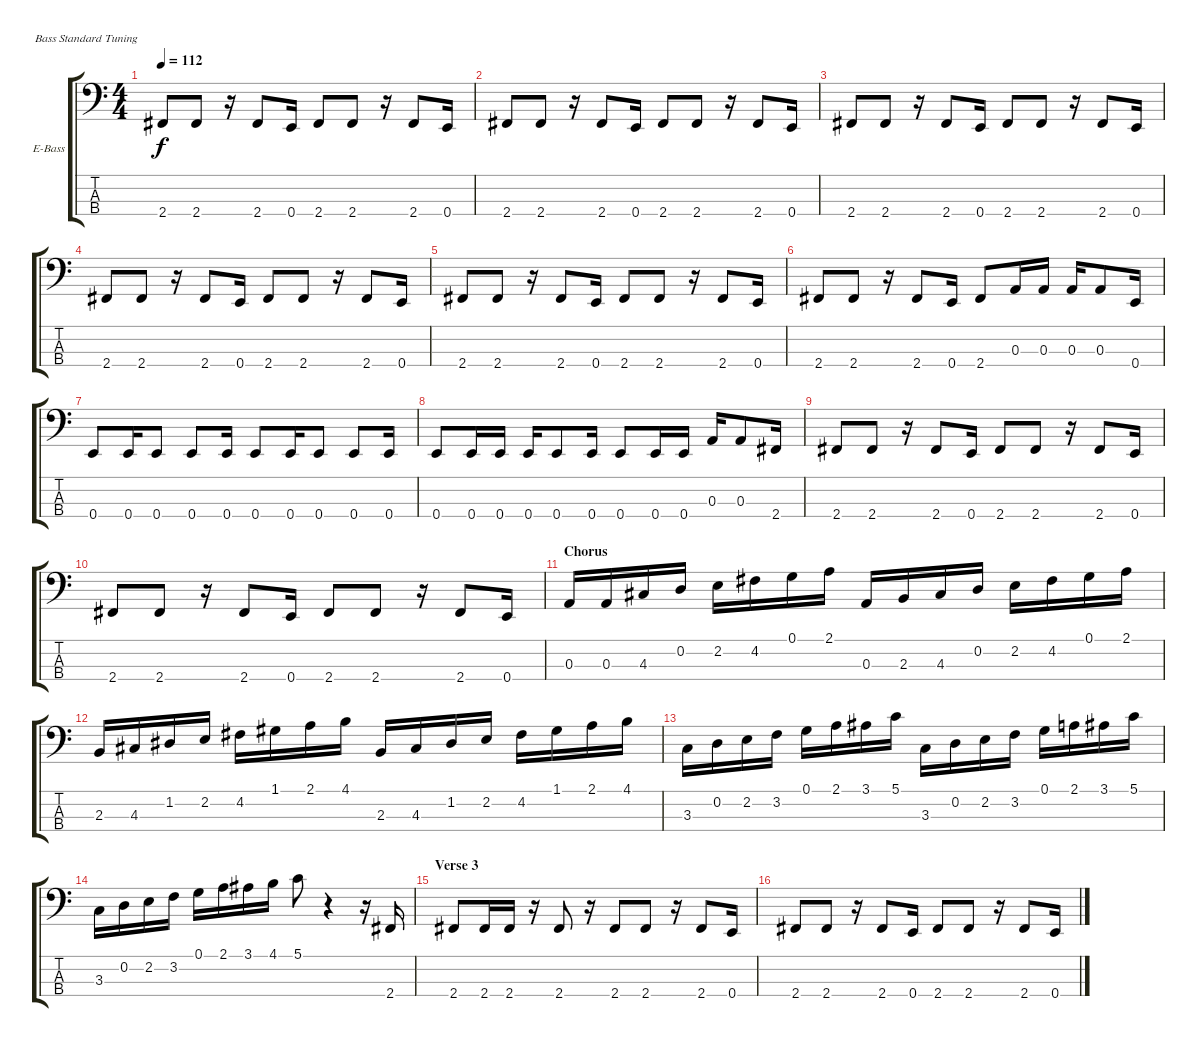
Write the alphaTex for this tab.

\bracketExtendMode groupsimilarinstruments
\firstSystemTrackNameOrientation horizontal
\otherSystemsTrackNameOrientation horizontal
\track ("Electric Bass" "E-Bass") {instrument electricbasspick}
\staff {score tabs}
\tuning (G2 D2 A1 E1)
\ts (4 4)
\tempo 112
\clef f4
\ks c
2.4.8{dy f} 2.4.8 r.16 2.4.8 0.4.16 2.4.8 2.4.8 r.16 2.4.8 0.4.16 |
2.4.8 2.4.8 r.16 2.4.8 0.4.16 2.4.8 2.4.8 r.16 2.4.8 0.4.16 |
2.4.8 2.4.8 r.16 2.4.8 0.4.16 2.4.8 2.4.8 r.16 2.4.8 0.4.16 |
2.4.8 2.4.8 r.16 2.4.8 0.4.16 2.4.8 2.4.8 r.16 2.4.8 0.4.16 |
2.4.8 2.4.8 r.16 2.4.8 0.4.16 2.4.8 2.4.8 r.16 2.4.8 0.4.16 |
2.4.8 2.4.8 r.16 2.4.8 0.4.16 2.4.8 0.3.16 0.3.16 0.3.16 0.3.8 0.4.16 |
0.4.8 0.4.16 0.4.8 0.4.8 0.4.16 0.4.8 0.4.16 0.4.8 0.4.8 0.4.16 |
0.4.8 0.4.16 0.4.16 0.4.16 0.4.8 0.4.16 0.4.8 0.4.16 0.4.16 0.3.16 0.3.8 2.4.16 |
2.4.8 2.4.8 r.16 2.4.8 0.4.16 2.4.8 2.4.8 r.16 2.4.8 0.4.16 |
2.4.8 2.4.8 r.16 2.4.8 0.4.16 2.4.8 2.4.8 r.16 2.4.8 0.4.16 |
\section ("" "Chorus")
0.3.16 0.3.16 4.3.16 0.2.16 2.2.16 4.2.16 0.1.16 2.1.16 0.3.16 2.3.16 4.3.16 0.2.16 2.2.16 4.2.16 0.1.16 2.1.16 |
2.3.16 4.3.16 1.2.16 2.2.16 4.2.16 1.1.16 2.1.16 4.1.16 2.3.16 4.3.16 1.2.16 2.2.16 4.2.16 1.1.16 2.1.16 4.1.16 |
3.3.16 0.2.16 2.2.16 3.2.16 0.1.16 2.1.16 3.1.16 5.1.16 3.3.16 0.2.16 2.2.16 3.2.16 0.1.16 2.1.16 3.1.16 5.1.16 |
3.3.16 0.2.16 2.2.16 3.2.16 0.1.16 2.1.16 3.1.16 4.1.16 5.1.8 r.4 r.16 2.4.16 |
\section ("" "Verse 3")
2.4.8 2.4.16 2.4.16 r.16 2.4.8 r.16 2.4.8 2.4.8 r.16 2.4.8 0.4.16 |
2.4.8 2.4.8 r.16 2.4.8 0.4.16 2.4.8 2.4.8 r.16 2.4.8 0.4.16
